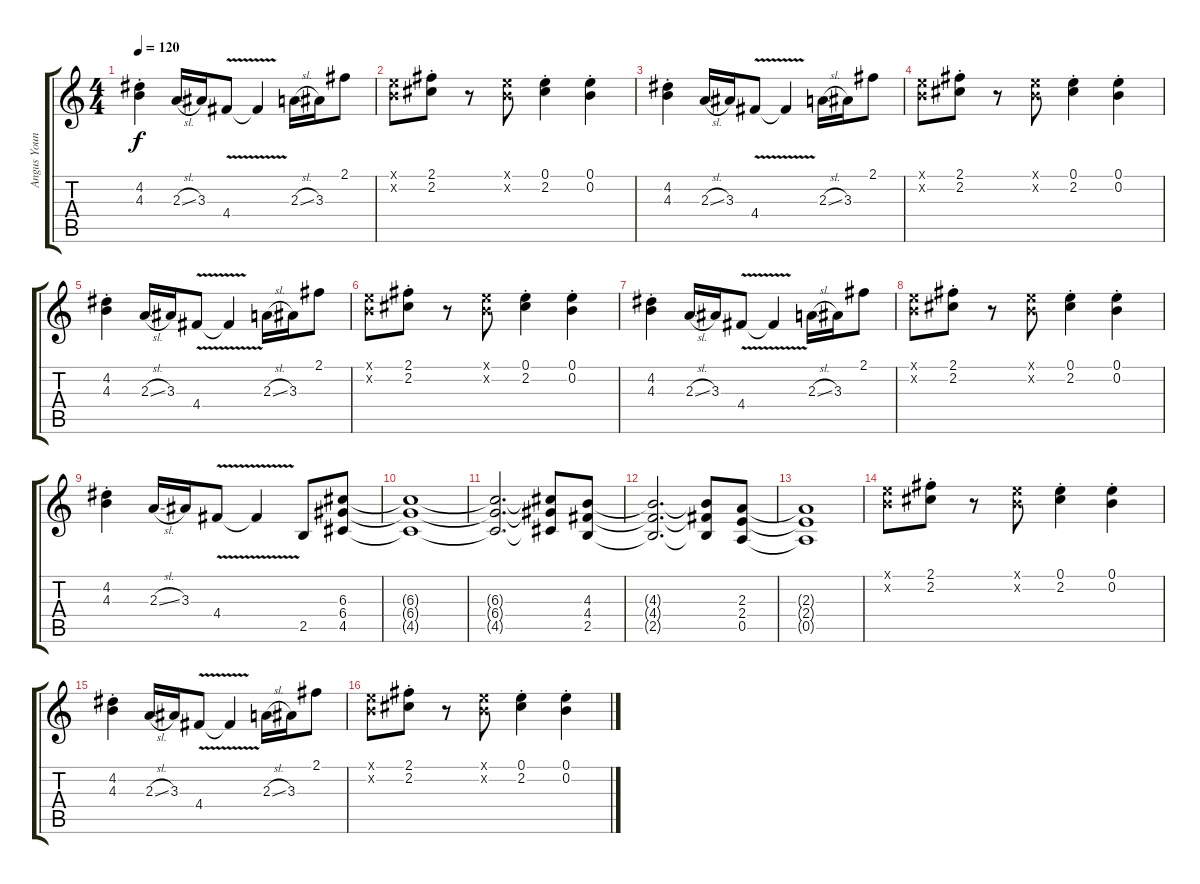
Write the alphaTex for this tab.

\track ("Angus Young" "Angus Youn") {instrument distortionguitar}
\staff {score tabs}
\tuning (E4 B3 G3 D3 A2 E2) {hide}
\ts (4 4)
\tempo 120
\clef g2
\ks c
(4.2{st} 4.3{st}).4{dy f} 2.3{sl}.16 3.3.16 4.4{v}.8 4.4{t}.4 2.3{sl}.16 3.3.16 2.1.8 |
(0.1{x} 0.2{x}).8 (2.1{st} 2.2{st}).8 r.8 (0.1{x} 0.2{x}).8 (0.1{st} 2.2{st}).4 (0.1{st} 0.2{st}).4 |
(4.2{st} 4.3{st}).4 2.3{sl}.16 3.3.16 4.4{v}.8 4.4{t}.4 2.3{sl}.16 3.3.16 2.1.8 |
(0.1{x} 0.2{x}).8 (2.1{st} 2.2{st}).8 r.8 (0.1{x} 0.2{x}).8 (0.1{st} 2.2{st}).4 (0.1{st} 0.2{st}).4 |
(4.2{st} 4.3{st}).4 2.3{sl}.16 3.3.16 4.4{v}.8 4.4{t}.4 2.3{sl}.16 3.3.16 2.1.8 |
(0.1{x} 0.2{x}).8 (2.1{st} 2.2{st}).8 r.8 (0.1{x} 0.2{x}).8 (0.1{st} 2.2{st}).4 (0.1{st} 0.2{st}).4 |
(4.2{st} 4.3{st}).4 2.3{sl}.16 3.3.16 4.4{v}.8 4.4{t}.4 2.3{sl}.16 3.3.16 2.1.8 |
(0.1{x} 0.2{x}).8 (2.1{st} 2.2{st}).8 r.8 (0.1{x} 0.2{x}).8 (0.1{st} 2.2{st}).4 (0.1{st} 0.2{st}).4 |
(4.2{st} 4.3{st}).4 2.3{sl}.16 3.3.16 4.4{v}.8 4.4{t}.4 2.5.8 (6.3 6.4 4.5).8 |
(6.3{t} 6.4{t} 4.5{t}).1 |
(6.3{t} 6.4{t} 4.5{t}).2{d} (6.3{t} 6.4{t} 4.5{t}).8 (4.3 4.4 2.5).8 |
(4.3{t} 4.4{t} 2.5{t}).2{d} (4.3{t} 4.4{t} 2.5{t}).8 (2.3 2.4 0.5).8 |
(2.3{t} 2.4{t} 0.5{t}).1 |
(0.1{x} 0.2{x}).8 (2.1{st} 2.2{st}).8 r.8 (0.1{x} 0.2{x}).8 (0.1{st} 2.2{st}).4 (0.1{st} 0.2{st}).4 |
(4.2{st} 4.3{st}).4 2.3{sl}.16 3.3.16 4.4{v}.8 4.4{t}.4 2.3{sl}.16 3.3.16 2.1.8 |
(0.1{x} 0.2{x}).8 (2.1{st} 2.2{st}).8 r.8 (0.1{x} 0.2{x}).8 (0.1{st} 2.2{st}).4 (0.1{st} 0.2{st}).4
